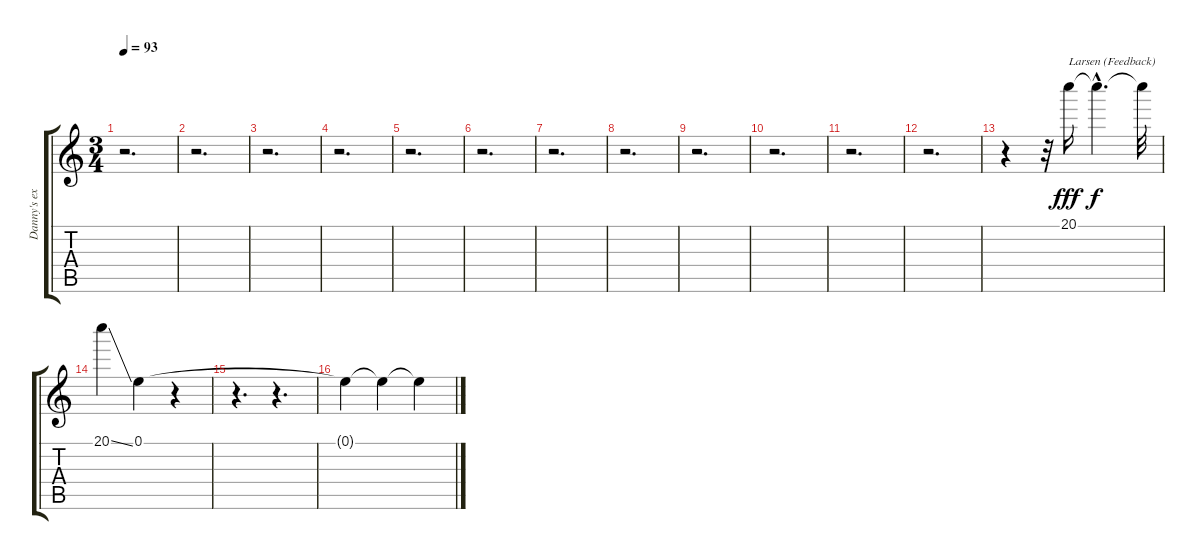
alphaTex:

\track ("Danny's expression pedal" "Danny's ex") {instrument distortionguitar}
\staff {score tabs}
\tuning (E4 B3 G3 D3 A2 E2) {hide}
\ts (3 4)
\tempo 93
\clef g2
\ks c
r.2{d dy f} |
r.2{d} |
r.2{d} |
r.2{d} |
r.2{d} |
r.2{d} |
r.2{d} |
r.2{d} |
r.2{d} |
r.2{d} |
r.2{d} |
r.2{d} |
r.4 r.32 20.1.16{txt "Larsen (Feedback)" dy fff volume 16 instrument distortionguitar} 20.1{hac t}.4{d dy f} 20.1{t}.32 |
20.1{ss}.4 0.1.4 r.4 |
r.4{d} r.4{d} |
0.1{t}.4 0.1{t}.4 0.1{t}.4{volume 12}
